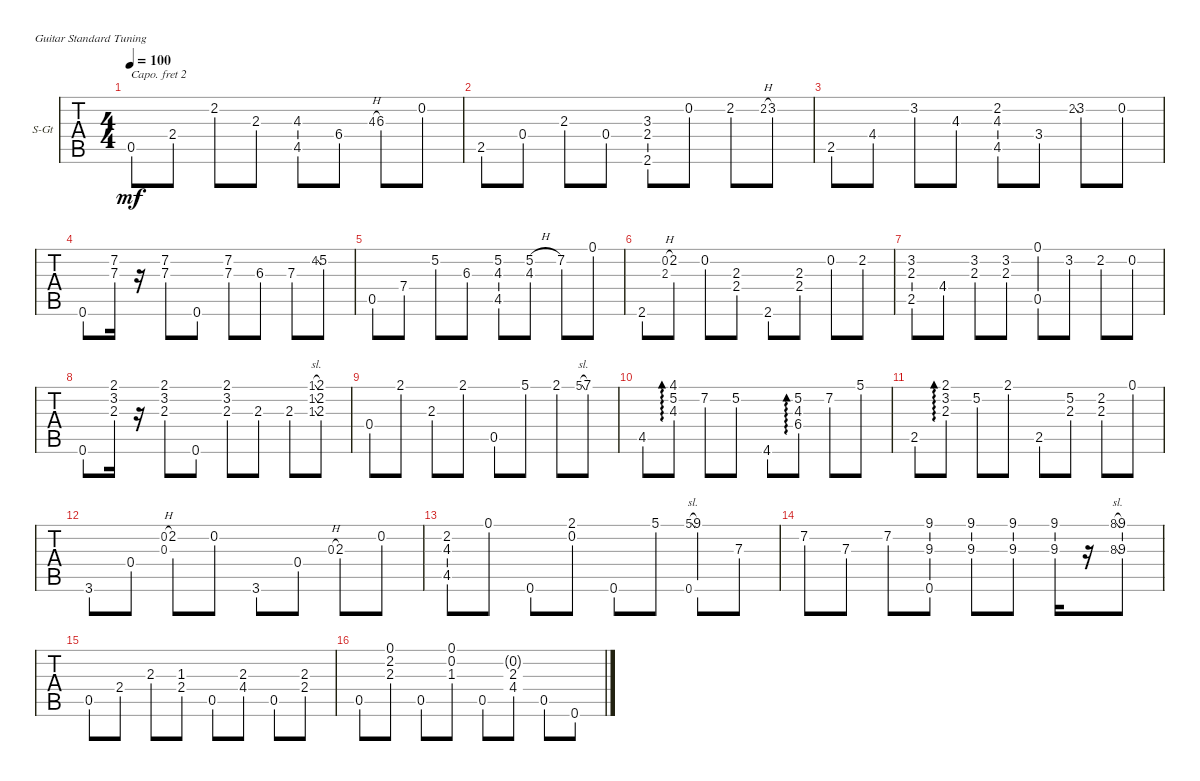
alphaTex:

\defaultSystemsLayout 4
\bracketExtendMode groupsimilarinstruments
\firstSystemTrackNameOrientation horizontal
\otherSystemsTrackNameOrientation horizontal
\track ("Steel Guitar" "S-Gt") {instrument acousticguitarsteel}
\staff {tabs}
\capo 2
\tuning (E4 B3 G3 D3 A2 E2)
\ts (4 4)
\tempo 100
\clef g2
\ks c
0.5.8{dy mf} 2.4.8 2.2.8 2.3.8 (4.3 4.5).8 6.4.8 4.3{h}.8{gr onbeat} 6.3.8 0.2.8 |
2.5.8 0.4.8 2.3.8 0.4.8 (3.3 2.4 2.6).8 0.2.8 2.2.8 2.2{h}.8{gr onbeat} 3.2.8 |
2.5.8 4.4.8 3.2.8 4.3.8 (2.2 4.3 4.5).8 3.4.8 2.2{ss}.8{gr onbeat} 3.2.8 0.2.8 |
0.6.8 (7.2 7.3).16 r.16 (7.2 7.3).8 0.6.8 (7.2 7.3).8 6.3.8 7.3.8 4.2{ss}.8{gr onbeat} 5.2.8 |
0.5.8 7.4.8 5.2.8 6.3.8 (5.2 4.5 4.3).8 (5.2{h} 4.3).8 7.2.8 0.1.8 |
2.6.8 (0.2{h} 2.3).8{gr onbeat} 2.2.8 0.2.8 (2.3 2.4).8 2.6.8 (2.4 2.3).8 0.2.8 2.2.8 |
(3.2 2.3 2.5).8 4.4.8 (3.2 2.3).8 (3.2 2.3).8 (0.1 0.5).8 3.2.8 2.2.8 0.2.8 |
0.6.8 (2.3 3.2 2.1).16 r.16 (2.1 3.2 2.3).8 0.6.8 (2.3 3.2 2.1).8 2.3.8 2.3.8 (1.3{sl} 1.2{sl} 1.1{sl}).8{gr onbeat} (2.3 2.2 2.1).8 |
0.4.8 2.1.8 2.3.8 2.1.8 0.5.8 5.1.8 2.1.8 5.1{sl}.8{gr onbeat} 7.1.8 |
4.5.8 (4.3 5.2 4.1).8{ad 0} 7.2.8 5.2.8 4.6.8 (5.2 4.3 6.4).8{ad 0} 7.2.8 5.1.8 |
2.5.8 (2.3 3.2 2.1).8{ad 0} 5.2.8 2.1.8 2.5.8 (5.2 2.3).8 (2.2 2.3).8 0.1.8 |
3.6.8 0.4.8 (0.2{h} 0.3).8{gr onbeat} 2.2.8 0.2.8 3.6.8 0.4.8 0.3{h}.8{gr onbeat} 2.3.8 0.2.8 |
(4.5 4.3 2.2).8 0.1.8 0.6.8 (2.1 0.2).8 0.6.8 5.1.8 (5.1{sl} 0.6).8{gr onbeat} 9.1.8 7.3.8 |
7.2.8 7.3.8 7.2.8 (9.1 9.3 0.6).8 (9.1 9.3).8 (9.1 9.3).8 (9.1 9.3).16 r.16 (8.1{sl} 8.3{sl}).8{gr onbeat} (9.1 9.3).8 |
0.5.8 2.4.8 2.3.8 (1.3 2.4).8 0.5.8 (4.4 2.3).8 0.5.8 (2.4 2.3).8 |
0.5.8 (2.3 2.2 0.1).8 0.5.8 (1.3 0.2 0.1).8 0.5.8 (4.4 2.3 0.2{g}).8 0.5.8 0.6.8
